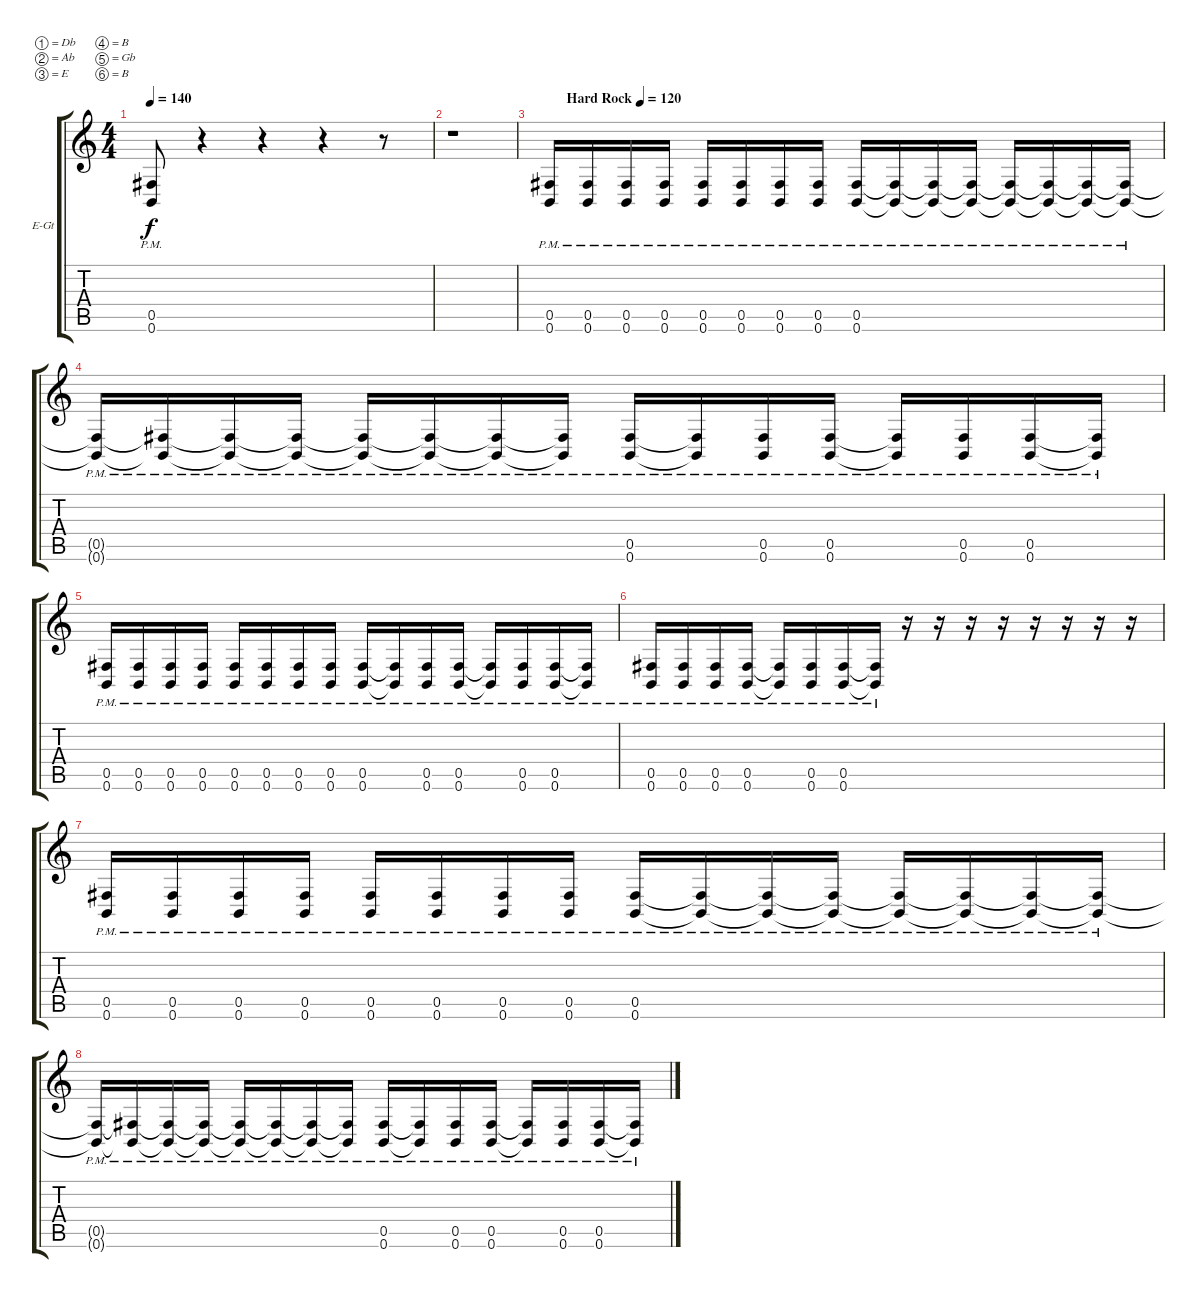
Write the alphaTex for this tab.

\bracketExtendMode groupsimilarinstruments
\firstSystemTrackNameOrientation horizontal
\otherSystemsTrackNameOrientation horizontal
\track ("Rhytm Gtr." "E-Gt") {instrument overdrivenguitar}
\staff {score tabs}
\tuning (Db4 Ab3 E3 B2 Gb2 B1)
\ts (4 4)
\tempo 140
\clef g2
\ks c
(0.6{pm} 0.5{pm}).8{dy f} r.4 r.4 r.4 r.8 |
r.1 |
\tempo (120 "Hard Rock" 0.0277778)
(0.6{pm} 0.5{pm}).16 (0.6{pm} 0.5{pm}).16 (0.6{pm} 0.5{pm}).16 (0.6{pm} 0.5{pm}).16 (0.6{pm} 0.5{pm}).16 (0.6{pm} 0.5{pm}).16 (0.6{pm} 0.5{pm}).16 (0.6{pm} 0.5{pm}).16 (0.6{pm} 0.5{pm}).16 (0.5{pm t} 0.6{pm t}).16 (0.5{pm t} 0.6{pm t}).16 (0.5{pm t} 0.6{pm t}).16 (0.5{pm t} 0.6{pm t}).16 (0.5{pm t} 0.6{pm t}).16 (0.5{pm t} 0.6{pm t}).16 (0.5{pm t} 0.6{pm t}).16 |
(0.6{pm t} 0.5{pm t}).16 (0.6{pm t} 0.5{pm t}).16 (0.6{pm t} 0.5{pm t}).16 (0.6{pm t} 0.5{pm t}).16 (0.6{pm t} 0.5{pm t}).16 (0.6{pm t} 0.5{pm t}).16 (0.6{pm t} 0.5{pm t}).16 (0.6{pm t} 0.5{pm t}).16 (0.6{pm} 0.5{pm}).16 (0.6{pm t} 0.5{pm t}).16 (0.6{pm} 0.5{pm}).16 (0.6{pm} 0.5{pm}).16 (0.5{pm t} 0.6{pm t}).16 (0.6{pm} 0.5{pm}).16 (0.6{pm} 0.5{pm}).16 (0.5{pm t} 0.6{pm t}).16 |
(0.6{pm} 0.5{pm}).16 (0.6{pm} 0.5{pm}).16 (0.6{pm} 0.5{pm}).16 (0.6{pm} 0.5{pm}).16 (0.6{pm} 0.5{pm}).16 (0.6{pm} 0.5{pm}).16 (0.6{pm} 0.5{pm}).16 (0.6{pm} 0.5{pm}).16 (0.6{pm} 0.5{pm}).16 (0.5{pm t} 0.6{pm t}).16 (0.6{pm} 0.5{pm}).16 (0.5{pm} 0.6{pm}).16 (0.5{pm t} 0.6{pm t}).16 (0.6{pm} 0.5{pm}).16 (0.5{pm} 0.6{pm}).16 (0.5{pm t} 0.6{pm t}).16 |
(0.6{pm} 0.5{pm}).16 (0.6{pm} 0.5{pm}).16 (0.6{pm} 0.5{pm}).16 (0.5{pm} 0.6{pm}).16 (0.5{pm t} 0.6{pm t}).16 (0.6{pm} 0.5{pm}).16 (0.5{pm} 0.6{pm}).16 (0.5{pm t} 0.6{pm t}).16 r.16 r.16 r.16 r.16 r.16 r.16 r.16 r.16 |
(0.6{pm} 0.5{pm}).16 (0.6{pm} 0.5{pm}).16 (0.6{pm} 0.5{pm}).16 (0.6{pm} 0.5{pm}).16 (0.6{pm} 0.5{pm}).16 (0.6{pm} 0.5{pm}).16 (0.6{pm} 0.5{pm}).16 (0.6{pm} 0.5{pm}).16 (0.6{pm} 0.5{pm}).16 (0.5{pm t} 0.6{pm t}).16 (0.5{pm t} 0.6{pm t}).16 (0.5{pm t} 0.6{pm t}).16 (0.5{pm t} 0.6{pm t}).16 (0.5{pm t} 0.6{pm t}).16 (0.5{pm t} 0.6{pm t}).16 (0.5{pm t} 0.6{pm t}).16 |
(0.6{pm t} 0.5{pm t}).16 (0.6{pm t} 0.5{pm t}).16 (0.6{pm t} 0.5{pm t}).16 (0.6{pm t} 0.5{pm t}).16 (0.6{pm t} 0.5{pm t}).16 (0.6{pm t} 0.5{pm t}).16 (0.6{pm t} 0.5{pm t}).16 (0.6{pm t} 0.5{pm t}).16 (0.6{pm} 0.5{pm}).16 (0.6{pm t} 0.5{pm t}).16 (0.6{pm} 0.5{pm}).16 (0.6{pm} 0.5{pm}).16 (0.5{pm t} 0.6{pm t}).16 (0.6{pm} 0.5{pm}).16 (0.6{pm} 0.5{pm}).16 (0.5{pm t} 0.6{pm t}).16
